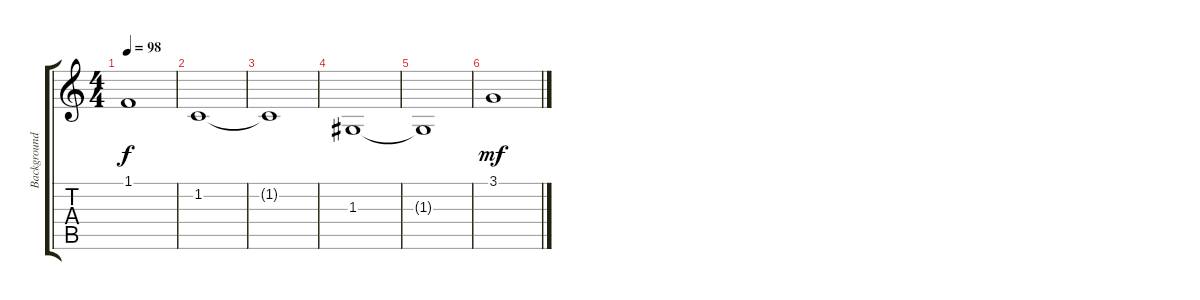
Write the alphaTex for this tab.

\track ("Background Sound" "Background") {instrument synthstrings1}
\staff {score tabs}
\tuning (E4 B3 G3 D3 A2 E2) {hide}
\ts (4 4)
\tempo 98
\clef g2
\ks c
1.1{t}.1{dy f} |
1.2.1 |
1.2{t}.1 |
1.3.1 |
1.3{t}.1 |
3.1.1{dy mf}
